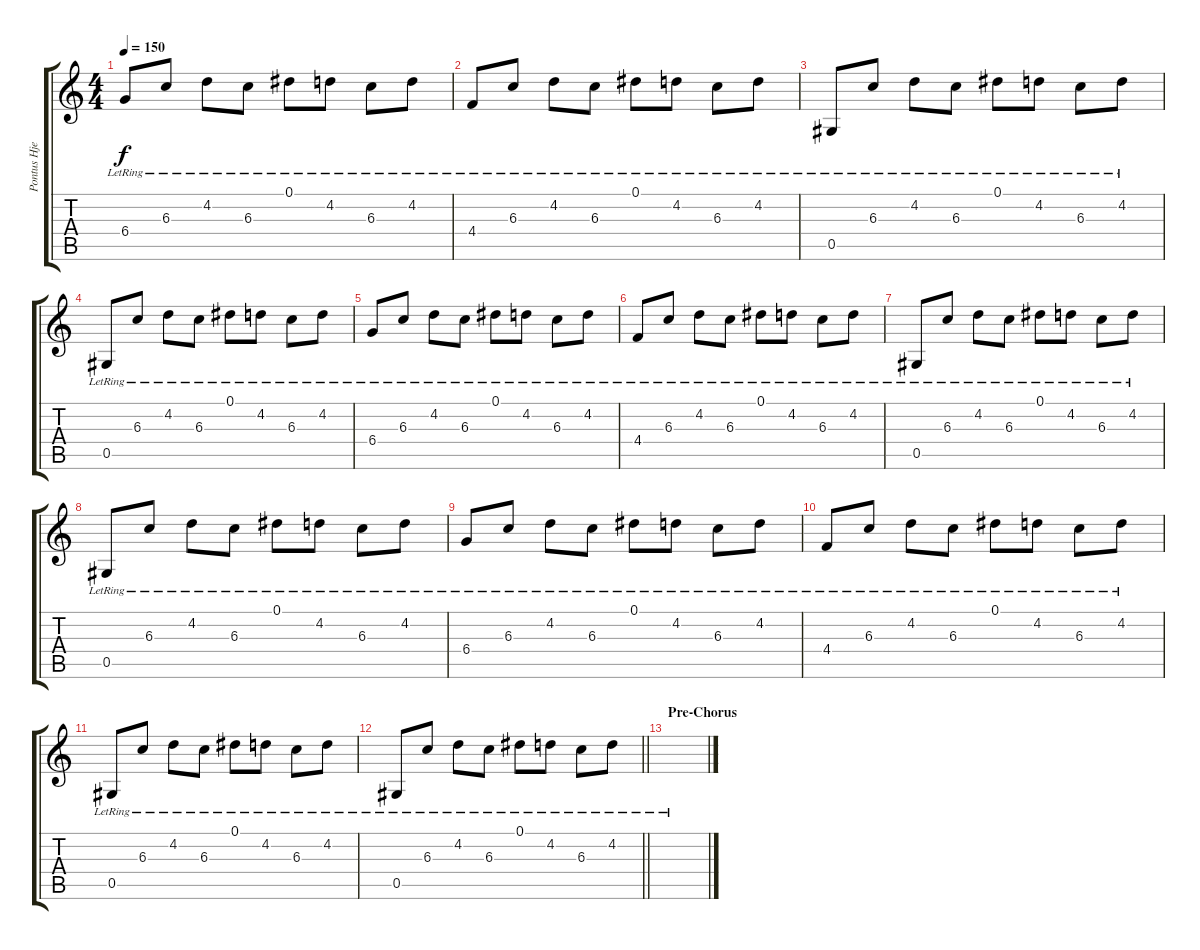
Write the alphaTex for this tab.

\track ("Pontus Hjelm" "Pontus Hje") {instrument acousticguitarsteel}
\staff {score tabs}
\tuning (Eb4 Bb3 Gb3 Db3 Ab2 Eb2) {hide}
\ts (4 4)
\tempo 150
\clef g2
\ks c
6.4{lr}.8{dy f} 6.3{lr}.8 4.2{lr}.8 6.3{lr}.8 0.1{lr}.8 4.2{lr}.8 6.3{lr}.8 4.2{lr}.8 |
4.4{lr}.8 6.3{lr}.8 4.2{lr}.8 6.3{lr}.8 0.1{lr}.8 4.2{lr}.8 6.3{lr}.8 4.2{lr}.8 |
0.5{lr}.8 6.3{lr}.8 4.2{lr}.8 6.3{lr}.8 0.1{lr}.8 4.2{lr}.8 6.3{lr}.8 4.2{lr}.8 |
0.5{lr}.8 6.3{lr}.8 4.2{lr}.8 6.3{lr}.8 0.1{lr}.8 4.2{lr}.8 6.3{lr}.8 4.2{lr}.8 |
6.4{lr}.8 6.3{lr}.8 4.2{lr}.8 6.3{lr}.8 0.1{lr}.8 4.2{lr}.8 6.3{lr}.8 4.2{lr}.8 |
4.4{lr}.8 6.3{lr}.8 4.2{lr}.8 6.3{lr}.8 0.1{lr}.8 4.2{lr}.8 6.3{lr}.8 4.2{lr}.8 |
0.5{lr}.8 6.3{lr}.8 4.2{lr}.8 6.3{lr}.8 0.1{lr}.8 4.2{lr}.8 6.3{lr}.8 4.2{lr}.8 |
0.5{lr}.8 6.3{lr}.8 4.2{lr}.8 6.3{lr}.8 0.1{lr}.8 4.2{lr}.8 6.3{lr}.8 4.2{lr}.8 |
6.4{lr}.8 6.3{lr}.8 4.2{lr}.8 6.3{lr}.8 0.1{lr}.8 4.2{lr}.8 6.3{lr}.8 4.2{lr}.8 |
4.4{lr}.8 6.3{lr}.8 4.2{lr}.8 6.3{lr}.8 0.1{lr}.8 4.2{lr}.8 6.3{lr}.8 4.2{lr}.8 |
0.5{lr}.8 6.3{lr}.8 4.2{lr}.8 6.3{lr}.8 0.1{lr}.8 4.2{lr}.8 6.3{lr}.8 4.2{lr}.8 |
\barLineRight lightlight
0.5{lr}.8 6.3{lr}.8 4.2{lr}.8 6.3{lr}.8 0.1{lr}.8 4.2{lr}.8 6.3{lr}.8 4.2{lr}.8 |
\section ("" "Pre-Chorus")
